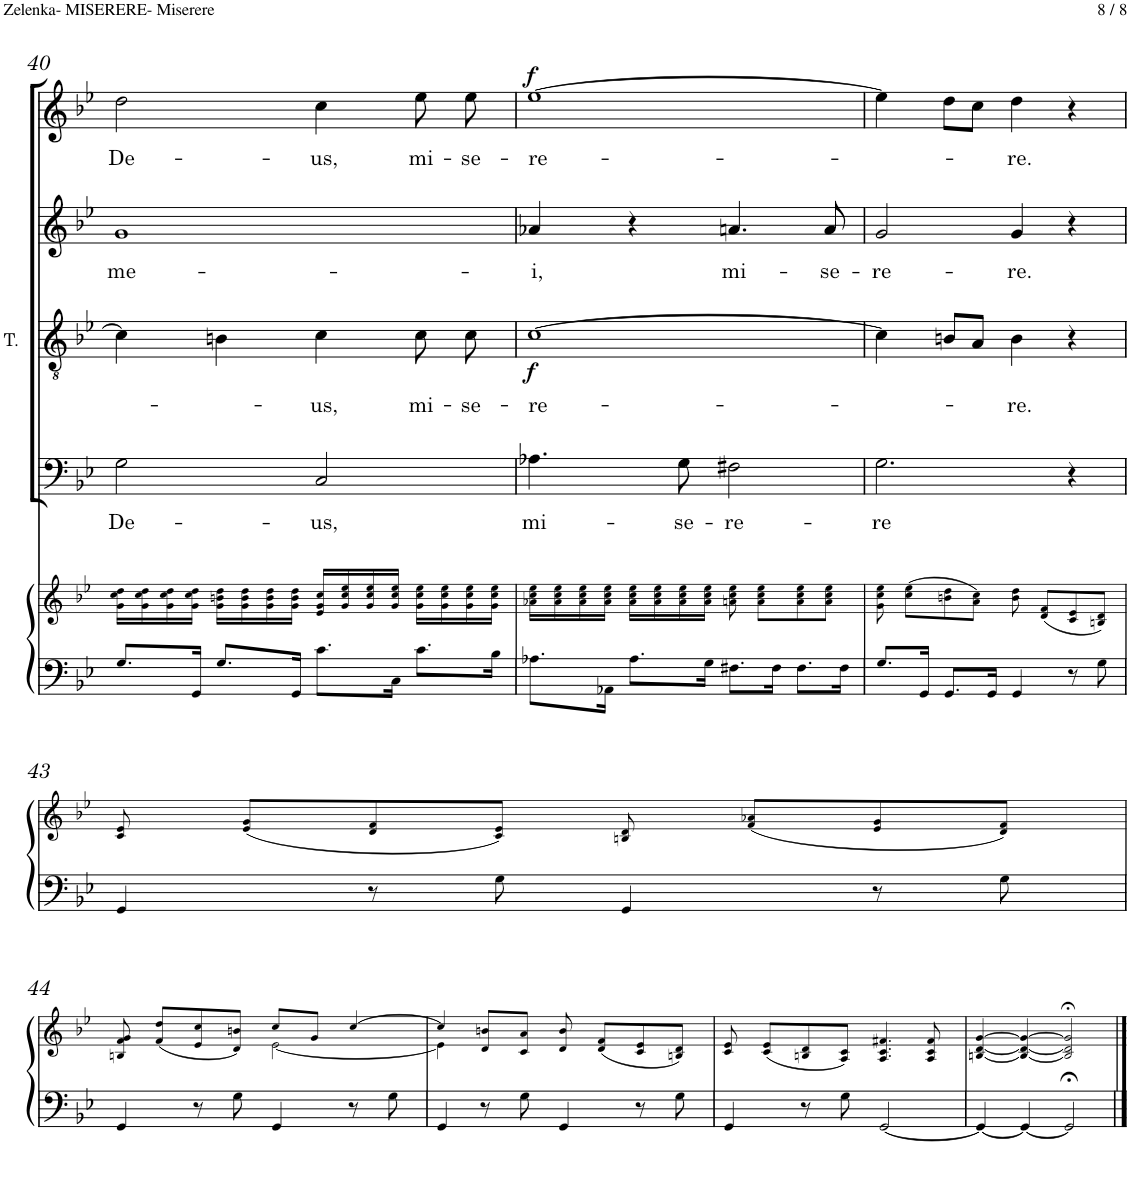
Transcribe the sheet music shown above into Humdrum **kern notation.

**kern	**kern	**kern	**text	**kern	**text	**dynam	**kern	**text	**kern	**text	**dynam
*part5	*part5	*part4	*part4	*part3	*part3	*part3	*part2	*part2	*part1	*part1	*part1
*staff6	*staff5	*staff4	*staff4	*staff3	*staff3	*staff3	*staff2	*staff2	*staff1	*staff1	*staff1
*I"Piano	*	*I"Basse	*	*I"Ténor	*	*	*I"Alto	*	*I"Soprano	*	*
*I'Pno	*	*	*	*I'T.	*	*	*	*	*	*	*
!!LO:PB:g=z
*clefF4	*clefG2	*clefF4	*	*clefGv2	*	*	*clefG2	*	*clefG2	*	*
*k[b-e-]	*k[b-e-]	*k[b-e-]	*	*k[b-e-]	*	*	*k[b-e-]	*	*k[b-e-]	*	*
*M4/4	*M4/4	*M4/4	*	*M4/4	*	*	*M4/4	*	*M4/4	*	*
*met(c)	*met(c)	*met(c)	*	*met(c)	*	*	*met(c)	*	*met(c)	*	*
=40	=40	=40	=40	=40	=40	=40	=40	=40	=40	=40	=40
!	!	!	!LO:LY:b	!	!	!	!	!LO:LY:b	!	!LO:LY:b	!
8.G!/L	16g!\ 16cc!\ 16dd!\LL	2G\	De-	4c\]	.	.	1g	me-	2dd\	De-	.
.	16g!\ 16cc!\ 16dd!\	.	.	.	.	.	.	.	.	.	.
.	16g!\ 16cc!\ 16dd!\	.	.	.	.	.	.	.	.	.	.
16GG!/Jk	16g!\ 16cc!\ 16dd!\JJ	.	.	.	.	.	.	.	.	.	.
8.G!/L	16g!\ 16bn!\ 16dd!\LL	.	.	4Bn\	.	.	.	.	.	.	.
.	16g!\ 16b!\ 16dd!\	.	.	.	.	.	.	.	.	.	.
.	16g!\ 16b!\ 16dd!\	.	.	.	.	.	.	.	.	.	.
16GG!/Jk	16g!\ 16b!\ 16dd!\JJ	.	.	.	.	.	.	.	.	.	.
!	!	!	!LO:LY:b	!	!LO:LY:b	!	!	!	!	!LO:LY:b	!
8.c!\L	16e-!/ 16g!/ 16cc!/LL	2C/	-us,	4c\	-us,	.	.	.	4cc\	-us,	.
.	16g!/ 16cc!/ 16ee-!/	.	.	.	.	.	.	.	.	.	.
.	16g!/ 16cc!/ 16ee-!/	.	.	.	.	.	.	.	.	.	.
16C!\Jk	16g!/ 16cc!/ 16ee-!/JJ	.	.	.	.	.	.	.	.	.	.
!	!	!	!	!	!LO:LY:b	!	!	!	!	!LO:LY:b	!
8.c!\L	16g!\ 16cc!\ 16ee-!\LL	.	.	8c\	mi-	.	.	.	8ee-\	mi-	.
.	16g!\ 16cc!\ 16ee-!\	.	.	.	.	.	.	.	.	.	.
!	!	!	!	!	!LO:LY:b	!	!	!	!	!LO:LY:b	!
.	16g!\ 16cc!\ 16ee-!\	.	.	8c\	-se-	.	.	.	8ee-\	-se-	.
16B-!\Jk	16g!\ 16cc!\ 16ee-!\JJ	.	.	.	.	.	.	.	.	.	.
=41	=41	=41	=41	=41	=41	=41	=41	=41	=41	=41	=41
!	!	!	!LO:LY:b	!	!LO:LY:b	!LO:DY:b	!	!LO:LY:b	!	!LO:LY:b	!LO:DY:a
8.A-X!\L	16a-X!\ 16cc!\ 16ee-!\LL	4.A-X\	mi-	[1c	-re-	f	4a-X/	-i,	[1ee-	-re-	f
.	16a-!\ 16cc!\ 16ee-!\	.	.	.	.	.	.	.	.	.	.
.	16a-!\ 16cc!\ 16ee-!\	.	.	.	.	.	.	.	.	.	.
16AA-X!\Jk	16a-!\ 16cc!\ 16ee-!\JJ	.	.	.	.	.	.	.	.	.	.
8.A-!\L	16a-!\ 16cc!\ 16ee-!\LL	.	.	.	.	.	4r	.	.	.	.
.	16a-!\ 16cc!\ 16ee-!\	.	.	.	.	.	.	.	.	.	.
!	!	!	!LO:LY:b	!	!	!	!	!	!	!	!
.	16a-!\ 16cc!\ 16ee-!\	8G\	-se-	.	.	.	.	.	.	.	.
16G!\Jk	16a-!\ 16cc!\ 16ee-!\JJ	.	.	.	.	.	.	.	.	.	.
!	!	!	!LO:LY:b	!	!	!	!	!LO:LY:b	!	!	!
8.F#X!\L	8an!\ 8cc!\ 8ee-!\	2F#X\	-re-	.	.	.	4.an/	mi-	.	.	.
.	8a!\ 8cc!\ 8ee-!\L	.	.	.	.	.	.	.	.	.	.
16F#!\Jk	.	.	.	.	.	.	.	.	.	.	.
8.F#!\L	8a!\ 8cc!\ 8ee-!\	.	.	.	.	.	.	.	.	.	.
!	!	!	!	!	!	!	!	!LO:LY:b	!	!	!
.	8a!\ 8cc!\ 8ee-!\J	.	.	.	.	.	8a/	-se-	.	.	.
16F#!\Jk	.	.	.	.	.	.	.	.	.	.	.
=42	=42	=42	=42	=42	=42	=42	=42	=42	=42	=42	=42
!	!	!	!LO:LY:b	!	!	!	!	!LO:LY:b	!	!	!
8.G!/L	8g!\ 8cc!\ 8ee-!\	2.G\	-re	4c\]	.	.	2g/	-re-	4ee-\]	.	.
.	(8cc!\ 8ee-!\L	.	.	.	.	.	.	.	.	.	.
16GG!/Jk	.	.	.	.	.	.	.	.	.	.	.
8.GG!/L	8bn!\ 8dd!\	.	.	8Bn/L	.	.	.	.	8dd\L	.	.
.	8a!\ 8cc!\J)	.	.	8A/J	.	.	.	.	8cc\J	.	.
16GG!/Jk	.	.	.	.	.	.	.	.	.	.	.
!	!	!	!	!	!LO:LY:b	!	!	!LO:LY:b	!	!LO:LY:b	!
4GG!/	8b!\ 8dd!\	.	.	4B\	-re.	.	4g/	-re.	4dd\	-re.	.
.	(8d!/ 8f!/L	.	.	.	.	.	.	.	.	.	.
8r	8c!/ 8e-!/	4r	.	4r	.	.	4r	.	4r	.	.
8G!\	8Bn!/ 8d!/J)	.	.	.	.	.	.	.	.	.	.
!!LO:LB:g=z
=43	=43	=43	=43	=43	=43	=43	=43	=43	=43	=43	=43
4GG!/	8c!/ 8e-!/	1r	.	1r	.	.	1r	.	1r	.	.
.	(8e-!/ 8g!/L	.	.	.	.	.	.	.	.	.	.
8r	8d!/ 8f!/	.	.	.	.	.	.	.	.	.	.
8G!\	8c!/ 8e-!/J)	.	.	.	.	.	.	.	.	.	.
4GG!/	8Bn!/ 8d!/	.	.	.	.	.	.	.	.	.	.
.	(8f!/ 8a-X!/L	.	.	.	.	.	.	.	.	.	.
8r	8e-!/ 8g!/	.	.	.	.	.	.	.	.	.	.
8G!\	8d!/ 8f!/J)	.	.	.	.	.	.	.	.	.	.
!!LO:LB:g=z
=44	=44	=44	=44	=44	=44	=44	=44	=44	=44	=44	=44
*	*^	*	*	*	*	*	*	*	*	*	*
4GG!/	8Bn!/ 8f!/ 8g!/	2ryy	1r	.	1r	.	.	1r	.	1r	.	.
.	(8f!/ 8dd!/L	.	.	.	.	.	.	.	.	.	.	.
8r	8e-!/ 8cc!/	.	.	.	.	.	.	.	.	.	.	.
8G!\	8d!/ 8bn!/J)	.	.	.	.	.	.	.	.	.	.	.
4GG!/	8cc!/L	[2e-!\	.	.	.	.	.	.	.	.	.	.
.	8g!/J	.	.	.	.	.	.	.	.	.	.	.
8r	[4cc!/	.	.	.	.	.	.	.	.	.	.	.
8G!\	.	.	.	.	.	.	.	.	.	.	.	.
=45	=45	=45	=45	=45	=45	=45	=45	=45	=45	=45	=45	=45
4GG!/	4cc!/]	4e-!\]	1r	.	1r	.	.	1r	.	1r	.	.
8r	8d!/ 8bn!/L	2.ryy	.	.	.	.	.	.	.	.	.	.
8G!\	8c!/ 8a!/J	.	.	.	.	.	.	.	.	.	.	.
4GG!/	8d!/ 8b!/	.	.	.	.	.	.	.	.	.	.	.
.	(8d!/ 8f!/L	.	.	.	.	.	.	.	.	.	.	.
8r	8c!/ 8e-!/	.	.	.	.	.	.	.	.	.	.	.
8G!\	8Bn!/ 8d!/J)	.	.	.	.	.	.	.	.	.	.	.
*	*v	*v	*	*	*	*	*	*	*	*	*	*
=46	=46	=46	=46	=46	=46	=46	=46	=46	=46	=46	=46
4GG!/	8c!/ 8e-!/	1r	.	1r	.	.	1r	.	1r	.	.
.	(8c!/ 8e-!/L	.	.	.	.	.	.	.	.	.	.
8r	8Bn!/ 8d!/	.	.	.	.	.	.	.	.	.	.
8G!\	8A!/ 8c!/J)	.	.	.	.	.	.	.	.	.	.
[2GG!/	4.A!/ 4.c!/ 4.f#X!/	.	.	.	.	.	.	.	.	.	.
.	8A!/ 8c!/ 8f#!/	.	.	.	.	.	.	.	.	.	.
=47	=47	=47	=47	=47	=47	=47	=47	=47	=47	=47	=47
4GG!/_	[4Bn!/ [4d!/ [4g!/	1r;<	.	1r;<	.	.	1r;<	.	1r;<	.	.
4GG!/_	4B!/_ 4d!/_ 4g!/_	.	.	.	.	.	.	.	.	.	.
2GG;<!/]	2B!/];< 2d!/];< 2g!/];<	.	.	.	.	.	.	.	.	.	.
==	==	==	==	==	==	==	==	==	==	==	==
*-	*-	*-	*-	*-	*-	*-	*-	*-	*-	*-	*-
